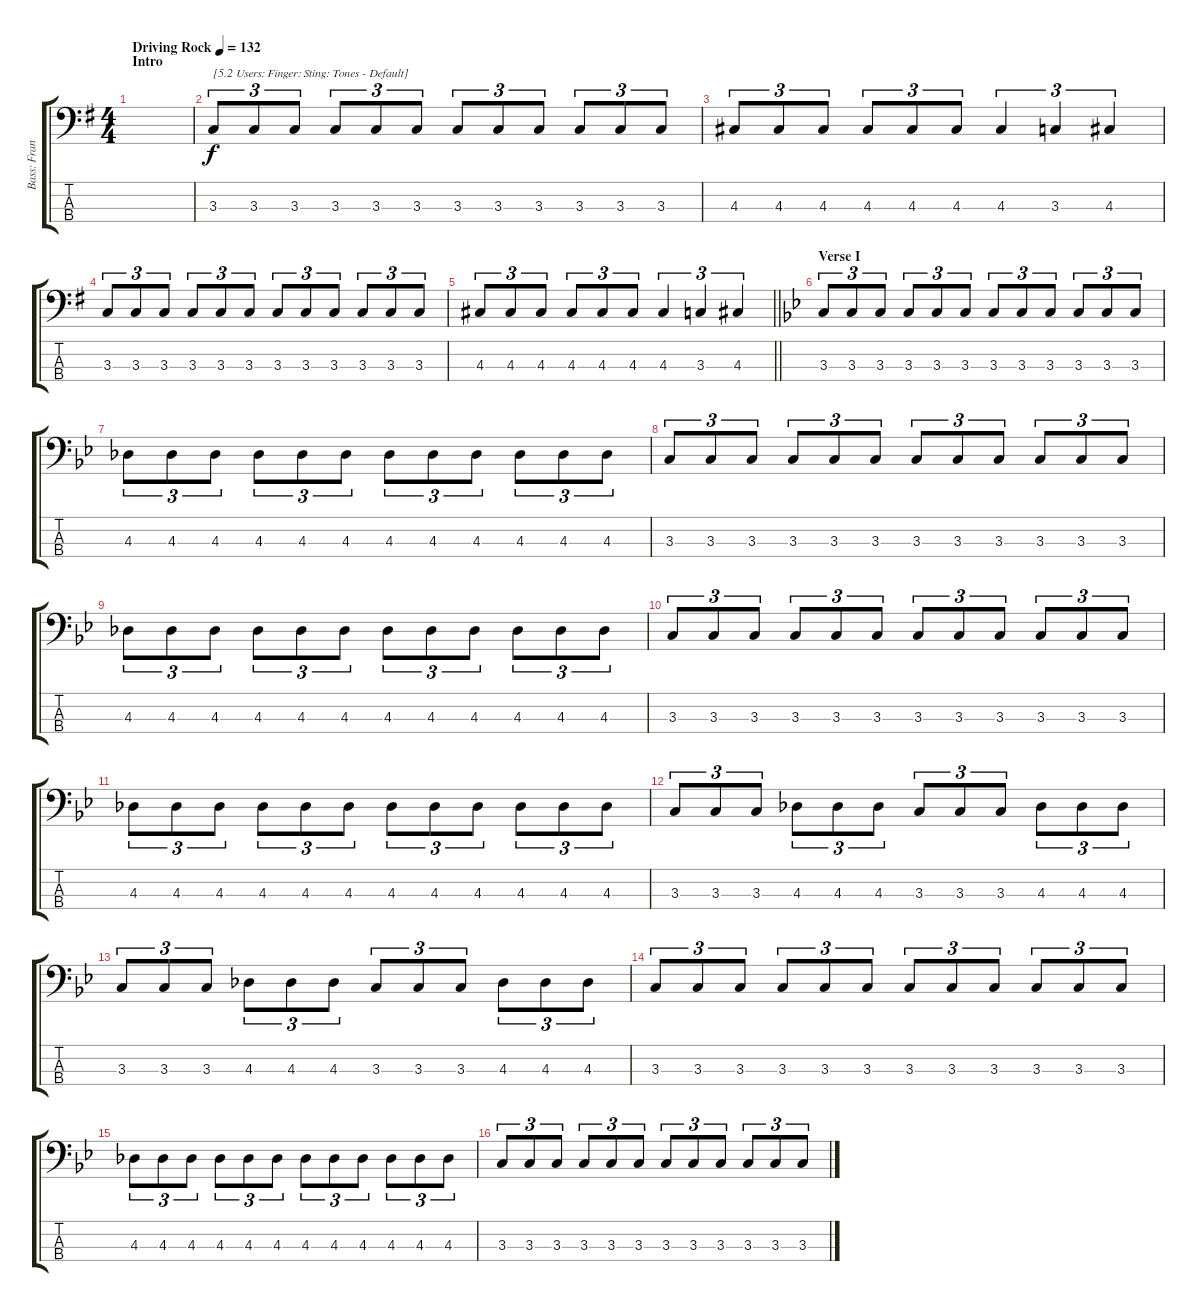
\track ("Bass: Francis" "Bass: Fran") {instrument electricbassfinger}
\staff {score tabs}
\tuning (G2 D2 A1 E1) {hide}
\ts (4 4)
\section ("" "Intro")
\tempo (132 "Driving Rock")
\clef f4
\ks g
|
3.3.8{tu (3 2) txt "[5.2 Users: Finger: Sting: Tones - Default]"} 3.3.8{tu (3 2)} 3.3.8{tu (3 2)} 3.3.8{tu (3 2)} 3.3.8{tu (3 2)} 3.3.8{tu (3 2)} 3.3.8{tu (3 2)} 3.3.8{tu (3 2)} 3.3.8{tu (3 2)} 3.3.8{tu (3 2)} 3.3.8{tu (3 2)} 3.3.8{tu (3 2)} |
4.3.8{tu (3 2)} 4.3.8{tu (3 2)} 4.3.8{tu (3 2)} 4.3.8{tu (3 2)} 4.3.8{tu (3 2)} 4.3.8{tu (3 2)} 4.3.4{tu (3 2)} 3.3.4{tu (3 2)} 4.3.4{tu (3 2)} |
3.3.8{tu (3 2)} 3.3.8{tu (3 2)} 3.3.8{tu (3 2)} 3.3.8{tu (3 2)} 3.3.8{tu (3 2)} 3.3.8{tu (3 2)} 3.3.8{tu (3 2)} 3.3.8{tu (3 2)} 3.3.8{tu (3 2)} 3.3.8{tu (3 2)} 3.3.8{tu (3 2)} 3.3.8{tu (3 2)} |
\barLineRight lightlight
4.3.8{tu (3 2)} 4.3.8{tu (3 2)} 4.3.8{tu (3 2)} 4.3.8{tu (3 2)} 4.3.8{tu (3 2)} 4.3.8{tu (3 2)} 4.3.4{tu (3 2)} 3.3.4{tu (3 2)} 4.3.4{tu (3 2)} |
\section ("" "Verse I")
\ks bb
3.3.8{tu (3 2)} 3.3.8{tu (3 2)} 3.3.8{tu (3 2)} 3.3.8{tu (3 2)} 3.3.8{tu (3 2)} 3.3.8{tu (3 2)} 3.3.8{tu (3 2)} 3.3.8{tu (3 2)} 3.3.8{tu (3 2)} 3.3.8{tu (3 2)} 3.3.8{tu (3 2)} 3.3.8{tu (3 2)} |
4.3.8{tu (3 2)} 4.3.8{tu (3 2)} 4.3.8{tu (3 2)} 4.3.8{tu (3 2)} 4.3.8{tu (3 2)} 4.3.8{tu (3 2)} 4.3.8{tu (3 2)} 4.3.8{tu (3 2)} 4.3.8{tu (3 2)} 4.3.8{tu (3 2)} 4.3.8{tu (3 2)} 4.3.8{tu (3 2)} |
3.3.8{tu (3 2)} 3.3.8{tu (3 2)} 3.3.8{tu (3 2)} 3.3.8{tu (3 2)} 3.3.8{tu (3 2)} 3.3.8{tu (3 2)} 3.3.8{tu (3 2)} 3.3.8{tu (3 2)} 3.3.8{tu (3 2)} 3.3.8{tu (3 2)} 3.3.8{tu (3 2)} 3.3.8{tu (3 2)} |
4.3.8{tu (3 2)} 4.3.8{tu (3 2)} 4.3.8{tu (3 2)} 4.3.8{tu (3 2)} 4.3.8{tu (3 2)} 4.3.8{tu (3 2)} 4.3.8{tu (3 2)} 4.3.8{tu (3 2)} 4.3.8{tu (3 2)} 4.3.8{tu (3 2)} 4.3.8{tu (3 2)} 4.3.8{tu (3 2)} |
3.3.8{tu (3 2)} 3.3.8{tu (3 2)} 3.3.8{tu (3 2)} 3.3.8{tu (3 2)} 3.3.8{tu (3 2)} 3.3.8{tu (3 2)} 3.3.8{tu (3 2)} 3.3.8{tu (3 2)} 3.3.8{tu (3 2)} 3.3.8{tu (3 2)} 3.3.8{tu (3 2)} 3.3.8{tu (3 2)} |
4.3.8{tu (3 2)} 4.3.8{tu (3 2)} 4.3.8{tu (3 2)} 4.3.8{tu (3 2)} 4.3.8{tu (3 2)} 4.3.8{tu (3 2)} 4.3.8{tu (3 2)} 4.3.8{tu (3 2)} 4.3.8{tu (3 2)} 4.3.8{tu (3 2)} 4.3.8{tu (3 2)} 4.3.8{tu (3 2)} |
3.3.8{tu (3 2)} 3.3.8{tu (3 2)} 3.3.8{tu (3 2)} 4.3.8{tu (3 2)} 4.3.8{tu (3 2)} 4.3.8{tu (3 2)} 3.3.8{tu (3 2)} 3.3.8{tu (3 2)} 3.3.8{tu (3 2)} 4.3.8{tu (3 2)} 4.3.8{tu (3 2)} 4.3.8{tu (3 2)} |
3.3.8{tu (3 2)} 3.3.8{tu (3 2)} 3.3.8{tu (3 2)} 4.3.8{tu (3 2)} 4.3.8{tu (3 2)} 4.3.8{tu (3 2)} 3.3.8{tu (3 2)} 3.3.8{tu (3 2)} 3.3.8{tu (3 2)} 4.3.8{tu (3 2)} 4.3.8{tu (3 2)} 4.3.8{tu (3 2)} |
3.3.8{tu (3 2)} 3.3.8{tu (3 2)} 3.3.8{tu (3 2)} 3.3.8{tu (3 2)} 3.3.8{tu (3 2)} 3.3.8{tu (3 2)} 3.3.8{tu (3 2)} 3.3.8{tu (3 2)} 3.3.8{tu (3 2)} 3.3.8{tu (3 2)} 3.3.8{tu (3 2)} 3.3.8{tu (3 2)} |
4.3.8{tu (3 2)} 4.3.8{tu (3 2)} 4.3.8{tu (3 2)} 4.3.8{tu (3 2)} 4.3.8{tu (3 2)} 4.3.8{tu (3 2)} 4.3.8{tu (3 2)} 4.3.8{tu (3 2)} 4.3.8{tu (3 2)} 4.3.8{tu (3 2)} 4.3.8{tu (3 2)} 4.3.8{tu (3 2)} |
3.3.8{tu (3 2)} 3.3.8{tu (3 2)} 3.3.8{tu (3 2)} 3.3.8{tu (3 2)} 3.3.8{tu (3 2)} 3.3.8{tu (3 2)} 3.3.8{tu (3 2)} 3.3.8{tu (3 2)} 3.3.8{tu (3 2)} 3.3.8{tu (3 2)} 3.3.8{tu (3 2)} 3.3.8{tu (3 2)}
